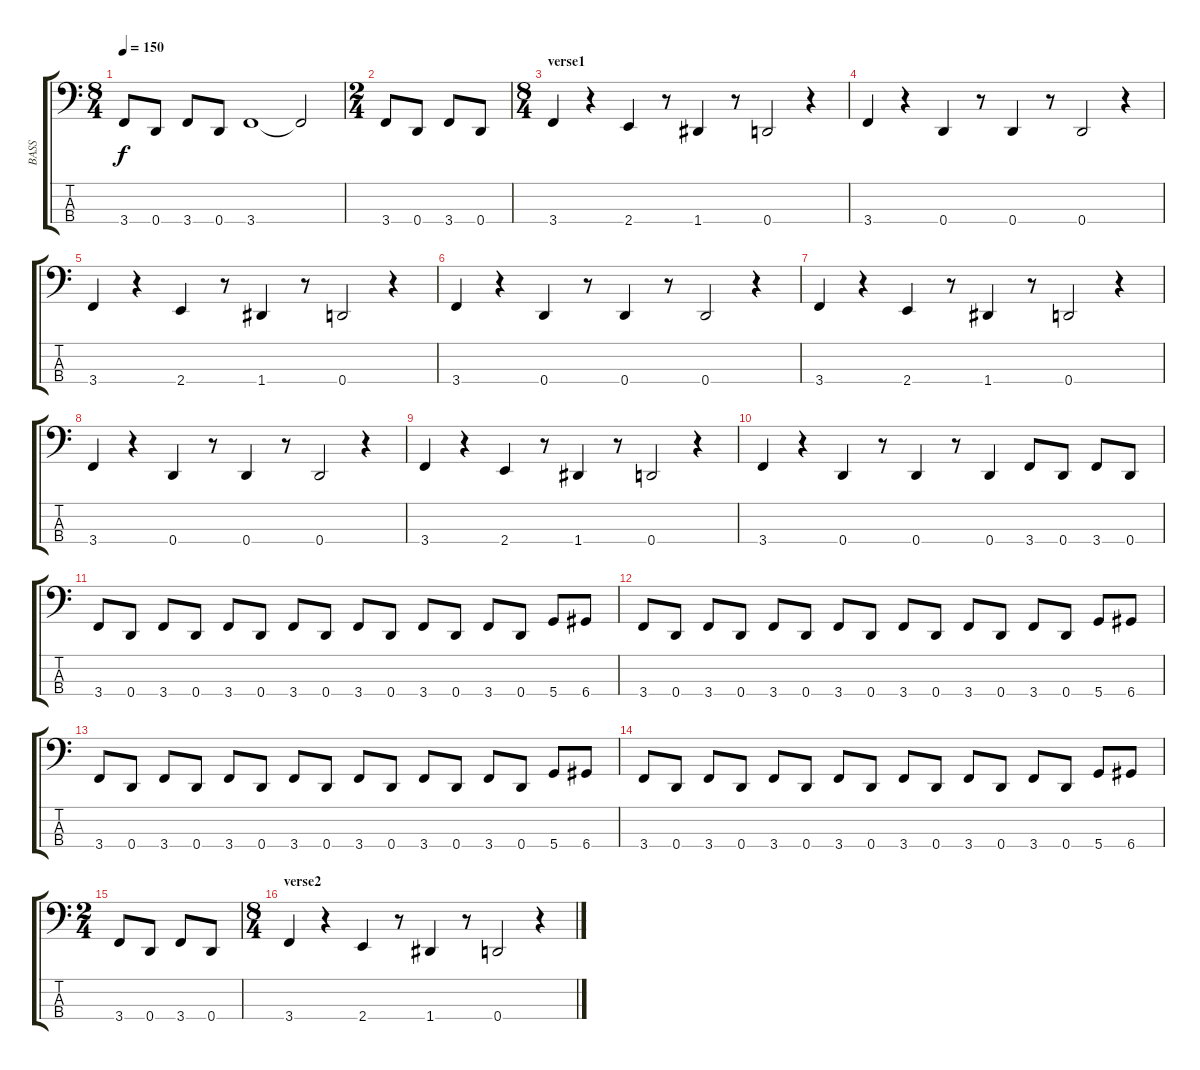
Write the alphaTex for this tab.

\track ("BASS" "BASS") {instrument electricbassfinger}
\staff {score tabs}
\tuning (F2 C2 G1 D1) {hide}
\ts (8 4)
\tempo 150
\clef f4
\ks c
3.4.8{dy f} 0.4.8 3.4.8 0.4.8 3.4.1 3.4{t}.2 |
\ts (2 4)
3.4.8 0.4.8 3.4.8 0.4.8 |
\ts (8 4)
\section ("" "verse1")
3.4.4 r.4 2.4.4 r.8 1.4.4 r.8 0.4.2 r.4 |
3.4.4 r.4 0.4.4 r.8 0.4.4 r.8 0.4.2 r.4 |
3.4.4 r.4 2.4.4 r.8 1.4.4 r.8 0.4.2 r.4 |
3.4.4 r.4 0.4.4 r.8 0.4.4 r.8 0.4.2 r.4 |
3.4.4 r.4 2.4.4 r.8 1.4.4 r.8 0.4.2 r.4 |
3.4.4 r.4 0.4.4 r.8 0.4.4 r.8 0.4.2 r.4 |
3.4.4 r.4 2.4.4 r.8 1.4.4 r.8 0.4.2 r.4 |
3.4.4 r.4 0.4.4 r.8 0.4.4 r.8 0.4.4 3.4.8 0.4.8 3.4.8 0.4.8 |
3.4.8 0.4.8 3.4.8 0.4.8 3.4.8 0.4.8 3.4.8 0.4.8 3.4.8 0.4.8 3.4.8 0.4.8 3.4.8 0.4.8 5.4.8 6.4.8 |
3.4.8 0.4.8 3.4.8 0.4.8 3.4.8 0.4.8 3.4.8 0.4.8 3.4.8 0.4.8 3.4.8 0.4.8 3.4.8 0.4.8 5.4.8 6.4.8 |
3.4.8 0.4.8 3.4.8 0.4.8 3.4.8 0.4.8 3.4.8 0.4.8 3.4.8 0.4.8 3.4.8 0.4.8 3.4.8 0.4.8 5.4.8 6.4.8 |
3.4.8 0.4.8 3.4.8 0.4.8 3.4.8 0.4.8 3.4.8 0.4.8 3.4.8 0.4.8 3.4.8 0.4.8 3.4.8 0.4.8 5.4.8 6.4.8 |
\ts (2 4)
3.4.8 0.4.8 3.4.8 0.4.8 |
\ts (8 4)
\section ("" "verse2")
3.4.4 r.4 2.4.4 r.8 1.4.4 r.8 0.4.2 r.4
